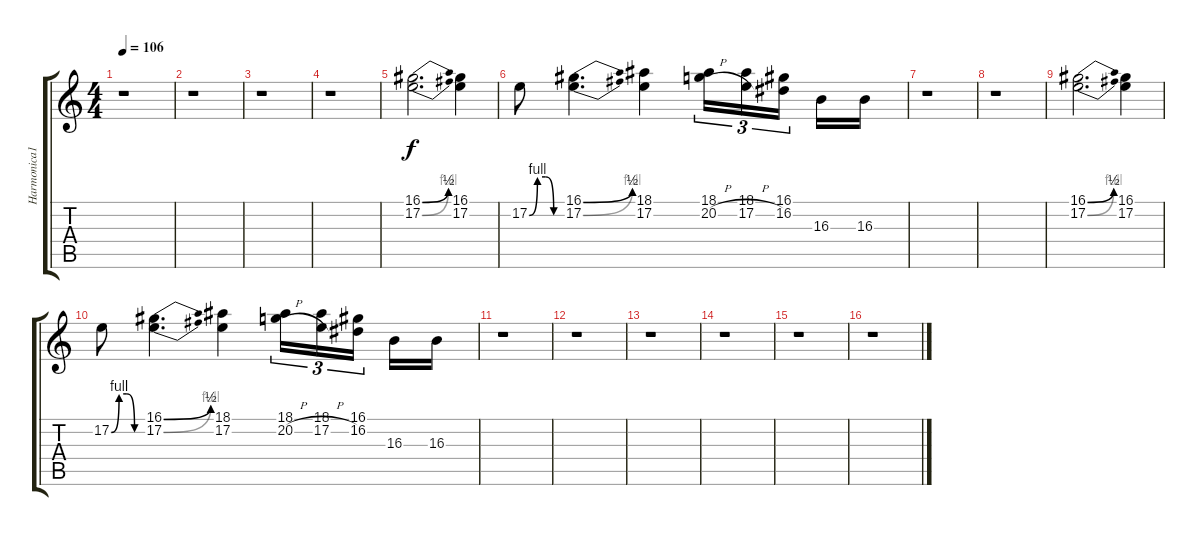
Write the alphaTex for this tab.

\track ("Harmonica1" "Harmonica1") {instrument harmonica}
\staff {score tabs}
\tuning (E4 B3 G3 D3 A2 E2) {hide}
\ts (4 4)
\tempo 106
\clef g2
\ks c
r.1{dy f} |
r.1 |
r.1 |
r.1 |
(16.1{be (bend 0 0 60 2)} 17.2{be (bend 0 0 60 4)}).2{d} (16.1 17.2).4 |
17.2{be (custom 0 0 15 4 30 4 45 0 60 0)}.8 (16.1{be (bend 0 0 60 2)} 17.2{be (bend 0 0 60 4)}).4{d} (18.1 17.2).4 (18.1 20.2{h}).16{tu (3 2)} (18.1 17.2{h}).16{tu (3 2)} (16.1 16.2).16{tu (3 2)} 16.3.16 16.3.16 |
r.1 |
r.1 |
(16.1{be (bend 0 0 60 2)} 17.2{be (bend 0 0 60 4)}).2{d} (16.1 17.2).4 |
17.2{be (custom 0 0 15 4 30 4 45 0 60 0)}.8 (16.1{be (bend 0 0 60 2)} 17.2{be (bend 0 0 60 4)}).4{d} (18.1 17.2).4 (18.1 20.2{h}).16{tu (3 2)} (18.1 17.2{h}).16{tu (3 2)} (16.1 16.2).16{tu (3 2)} 16.3.16 16.3.16 |
r.1 |
r.1 |
r.1 |
r.1 |
r.1 |
r.1
